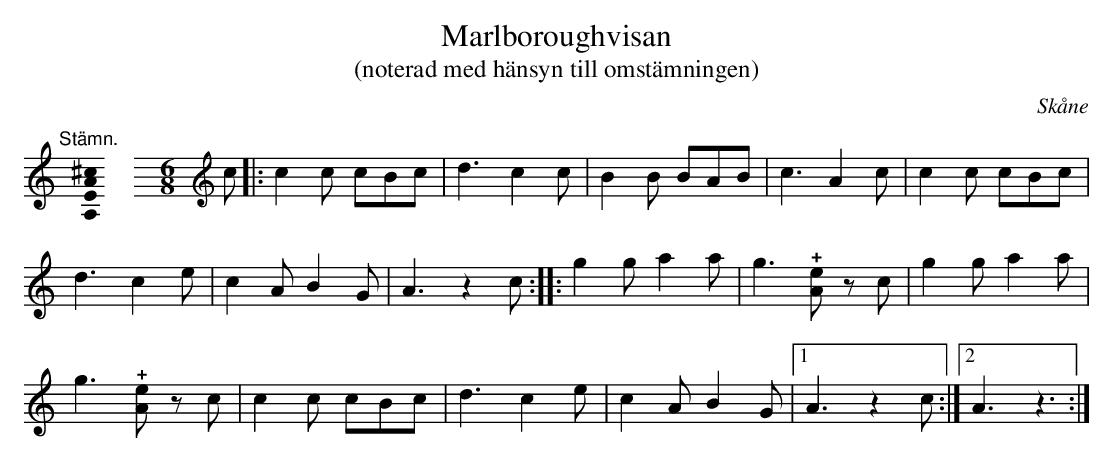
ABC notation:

X:1
T:Marlboroughvisan
T:(noterad med hänsyn till omstämningen)
O:Skåne
U:o=+open+
M:none
K:C
"@-20,30 Stämn."[A,EA^c]0 \
[M:6/8]\
[K:C clef=treble]\
c |: c2 c cBc | d3 c2 c | B2 B BAB | c3 A2 c | c2 c cBc |
d3 c2 e | c2 A B2 G | A3 z2 c :: g2 g a2 a | g3 !+![eA]z c | g2 g a2 a |
g3 !+![eA]z c | c2 c cBc | d3 c2 e | c2 A B2 G |1 A3 z2 c :|2 A3 z3 :|
